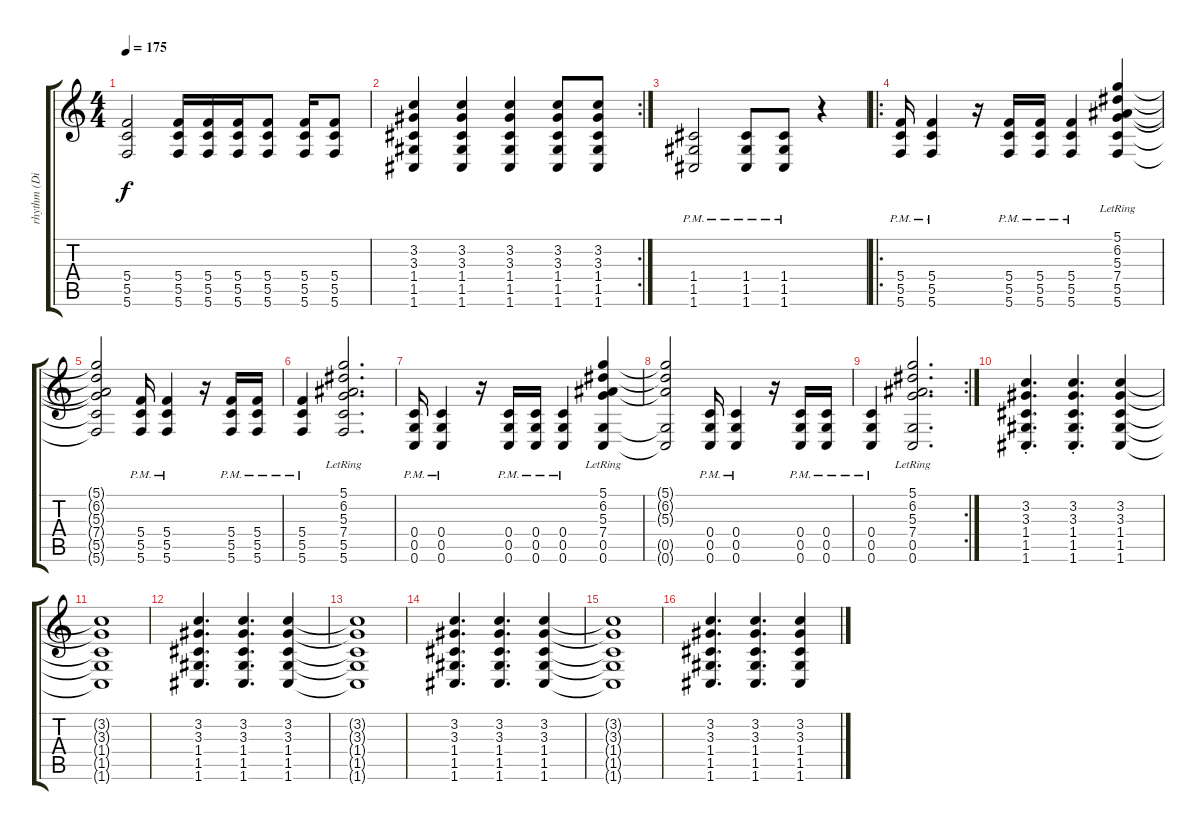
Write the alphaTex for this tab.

\track ("rhythm (Distortion)" "rhythm (Di") {instrument overdrivenguitar}
\staff {score tabs}
\tuning (D4 A3 F3 C3 G2 C2) {hide}
\ts (4 4)
\tempo 175
\clef g2
\ks c
(5.4{t} 5.5{t} 5.6{t}).2{dy f} (5.4 5.5 5.6).16 (5.4 5.5 5.6).16 (5.4 5.5 5.6).16 (5.4 5.5 5.6).8 (5.4 5.5 5.6).16 (5.4 5.5 5.6).8 |
\rc 2
(3.2 3.3 1.4 1.5 1.6).4 (3.2 3.3 1.4 1.5 1.6).4 (3.2 3.3 1.4 1.5 1.6).4 (3.2 3.3 1.4 1.5 1.6).8 (3.2 3.3 1.4 1.5 1.6).8 |
(1.4 1.5{pm} 1.6).2 (1.4 1.5{pm} 1.6).8 (1.4{pm} 1.5 1.6).8 r.4 |
\ro
(5.4 5.5{pm} 5.6).16 (5.4 5.5{pm} 5.6).4 r.16 (5.4 5.5{pm} 5.6).16 (5.4 5.5{pm} 5.6).16 (5.4 5.5{pm} 5.6).4 (5.1{lr} 6.2 5.3 7.4 5.5 5.6).4 |
(5.1{t} 6.2{t} 5.3{t} 7.4{t} 5.5{t} 5.6{t}).2 (5.4 5.5{pm} 5.6).16 (5.4 5.5{pm} 5.6).4 r.16 (5.4 5.5{pm} 5.6).16 (5.4 5.5{pm} 5.6).16 |
(5.4 5.5{pm} 5.6).4 (5.1{lr} 6.2 5.3 7.4 5.5 5.6).2{d} |
(0.4 0.5{pm} 0.6).16 (0.4 0.5{pm} 0.6).4 r.16 (0.4 0.5{pm} 0.6).16 (0.4 0.5{pm} 0.6).16 (0.4 0.5{pm} 0.6).4 (5.1 6.2 5.3{lr} 7.4 0.5 0.6).4 |
(5.1{t} 6.2{t} 5.3{t} 0.5{t} 0.6{t}).2 (0.4 0.5{pm} 0.6).16 (0.4 0.5{pm} 0.6).4 r.16 (0.4 0.5{pm} 0.6).16 (0.4 0.5{pm} 0.6).16 |
\rc 2
(0.4 0.5{pm} 0.6).4 (5.1 6.2 5.3 7.4{lr} 0.5 0.6).2{d} |
(3.2 3.3 1.4 1.5{st} 1.6).4{d} (3.2 3.3 1.4{st} 1.5 1.6).4{d} (3.2 3.3 1.4 1.5 1.6).4 |
(3.2{t} 3.3{t} 1.4{t} 1.5{t} 1.6{t}).1 |
(3.2 3.3 1.4 1.5 1.6).4{d} (3.2 3.3 1.4 1.5 1.6).4{d} (3.2 3.3 1.4 1.5 1.6).4 |
(3.2{t} 3.3{t} 1.4{t} 1.5{t} 1.6{t}).1 |
(3.2 3.3 1.4 1.5 1.6).4{d} (3.2 3.3 1.4 1.5 1.6).4{d} (3.2 3.3 1.4 1.5 1.6).4 |
(3.2{t} 3.3{t} 1.4{t} 1.5{t} 1.6{t}).1 |
(3.2 3.3 1.4 1.5 1.6).4{d} (3.2 3.3 1.4 1.5 1.6).4{d} (3.2 3.3 1.4 1.5 1.6).4
